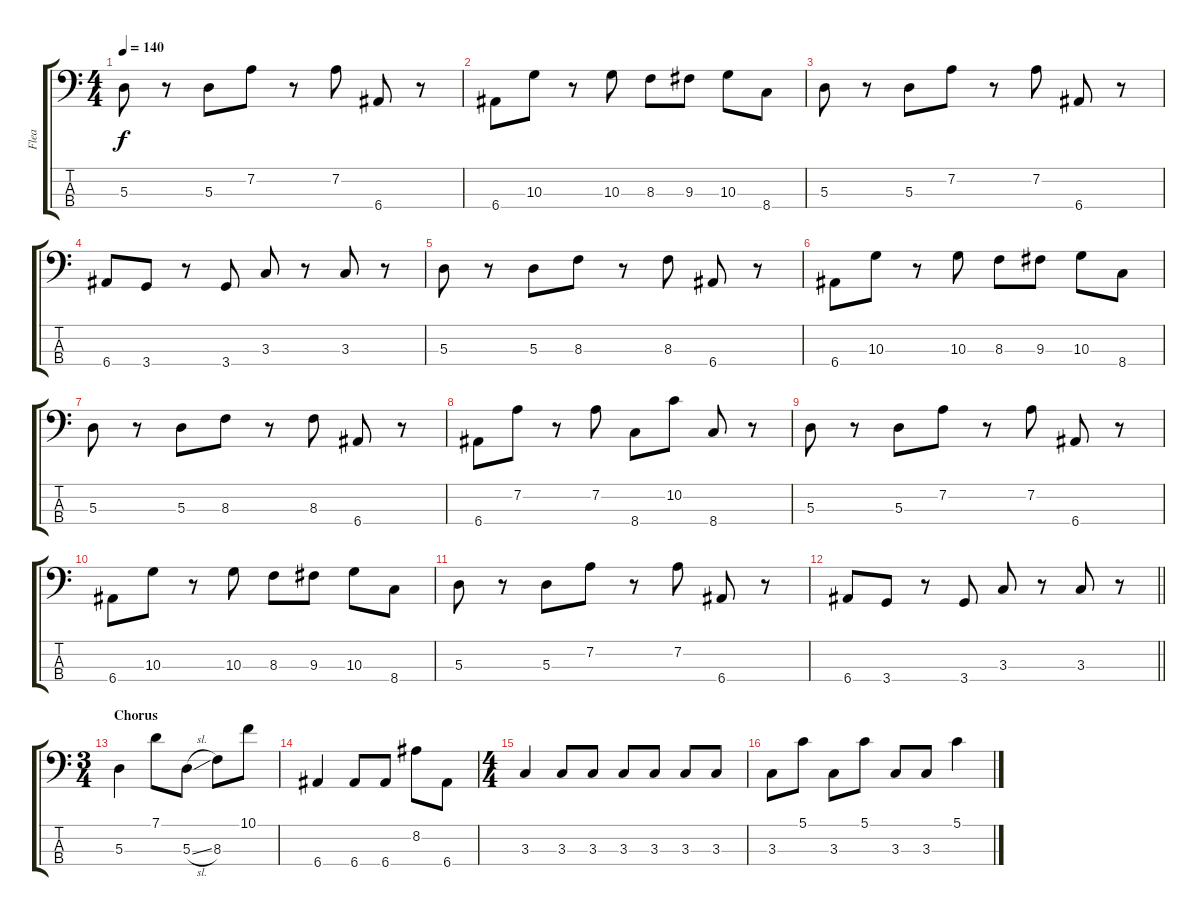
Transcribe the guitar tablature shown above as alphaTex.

\track ("Flea" "Flea") {instrument electricbassfinger}
\staff {score tabs}
\tuning (G2 D2 A1 E1) {hide}
\ts (4 4)
\tempo 140
\clef f4
\ks c
5.3.8{dy f} r.8 5.3.8 7.2.8 r.8 7.2.8 6.4.8 r.8 |
6.4.8 10.3.8 r.8 10.3.8 8.3.8 9.3.8 10.3.8 8.4.8 |
5.3.8 r.8 5.3.8 7.2.8 r.8 7.2.8 6.4.8 r.8 |
6.4.8 3.4.8 r.8 3.4.8 3.3.8 r.8 3.3.8 r.8 |
5.3.8 r.8 5.3.8 8.3.8 r.8 8.3.8 6.4.8 r.8 |
6.4.8 10.3.8 r.8 10.3.8 8.3.8 9.3.8 10.3.8 8.4.8 |
5.3.8 r.8 5.3.8 8.3.8 r.8 8.3.8 6.4.8 r.8 |
6.4.8 7.2.8 r.8 7.2.8 8.4.8 10.2.8 8.4.8 r.8 |
5.3.8 r.8 5.3.8 7.2.8 r.8 7.2.8 6.4.8 r.8 |
6.4.8 10.3.8 r.8 10.3.8 8.3.8 9.3.8 10.3.8 8.4.8 |
5.3.8 r.8 5.3.8 7.2.8 r.8 7.2.8 6.4.8 r.8 |
\barLineRight lightlight
6.4.8 3.4.8 r.8 3.4.8 3.3.8 r.8 3.3.8 r.8 |
\ts (3 4)
\section ("" "Chorus")
5.3.4 7.1.8 5.3{sl}.8 8.3.8 10.1.8 |
6.4.4 6.4.8 6.4.8 8.2.8 6.4.8 |
\ts (4 4)
3.3.4 3.3.8 3.3.8 3.3.8 3.3.8 3.3.8 3.3.8 |
3.3.8 5.1.8 3.3.8 5.1.8 3.3.8 3.3.8 5.1.4
